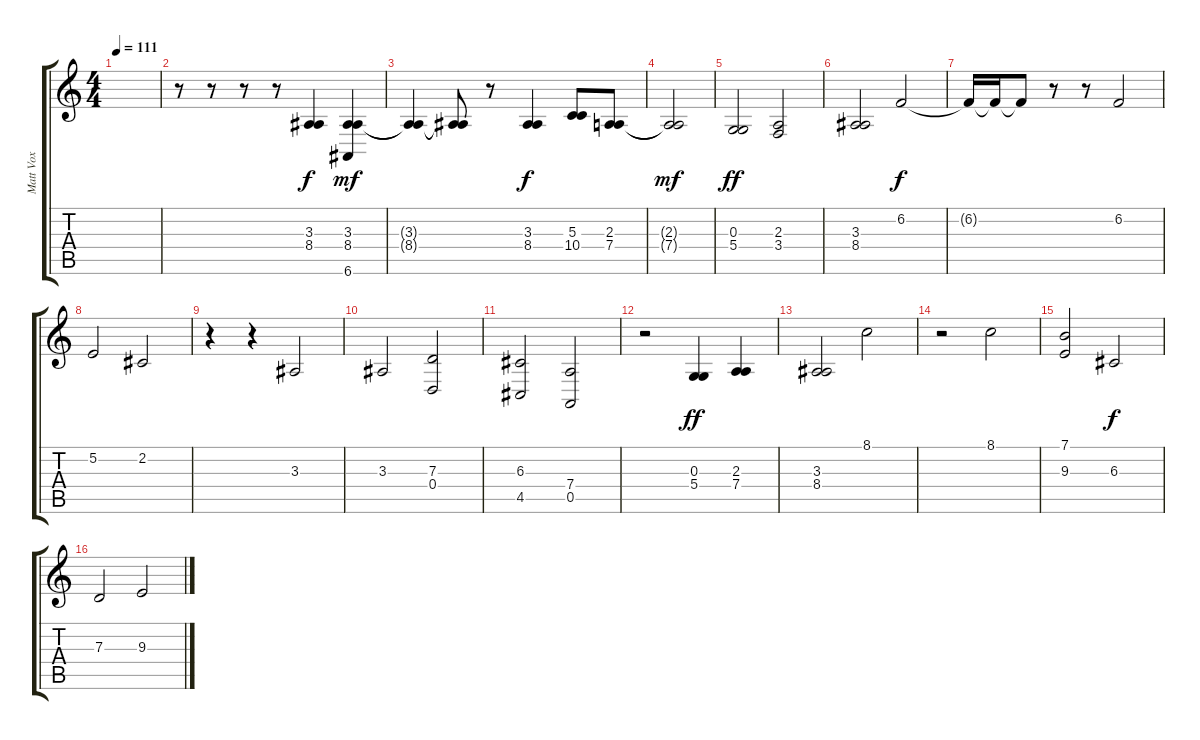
\track ("Matt Vox" "Matt Vox") {instrument tenorsax}
\staff {score tabs}
\tuning (E4 B3 G3 D3 A2 E2) {hide}
\ts (4 4)
\tempo 111
\clef g2
\ks c
|
r.8{instrument clarinet} r.8 r.8 r.8 (3.3 8.4).4 (3.3 8.4 6.6).4{dy mf} |
(3.3{t} 8.4{t}).4 (3.3{t} 8.4{t}).8 r.8 (3.3 8.4).4{dy f} (5.3 10.4).8 (2.3 7.4).8 |
(2.3{t} 7.4{t}).2{dy mf} |
(0.3 5.4).2{dy ff} (2.3 3.4).2 |
(3.3 8.4).2 6.2.2{dy f} |
6.2{t}.16 6.2{t}.16 6.2{t}.8 r.8 r.8 6.2.2 |
5.2.2 2.2.2 |
r.4 r.4 3.3.2 |
3.3.2 (7.3 0.4).2 |
(6.3 4.5).2 (7.4 0.5).2 |
r.2 (0.3 5.4).4{dy ff} (2.3 7.4).4 |
(3.3 8.4).2 8.1.2 |
r.2 8.1.2 |
(7.1 9.3).2 6.3.2{dy f} |
7.3.2 9.3.2
